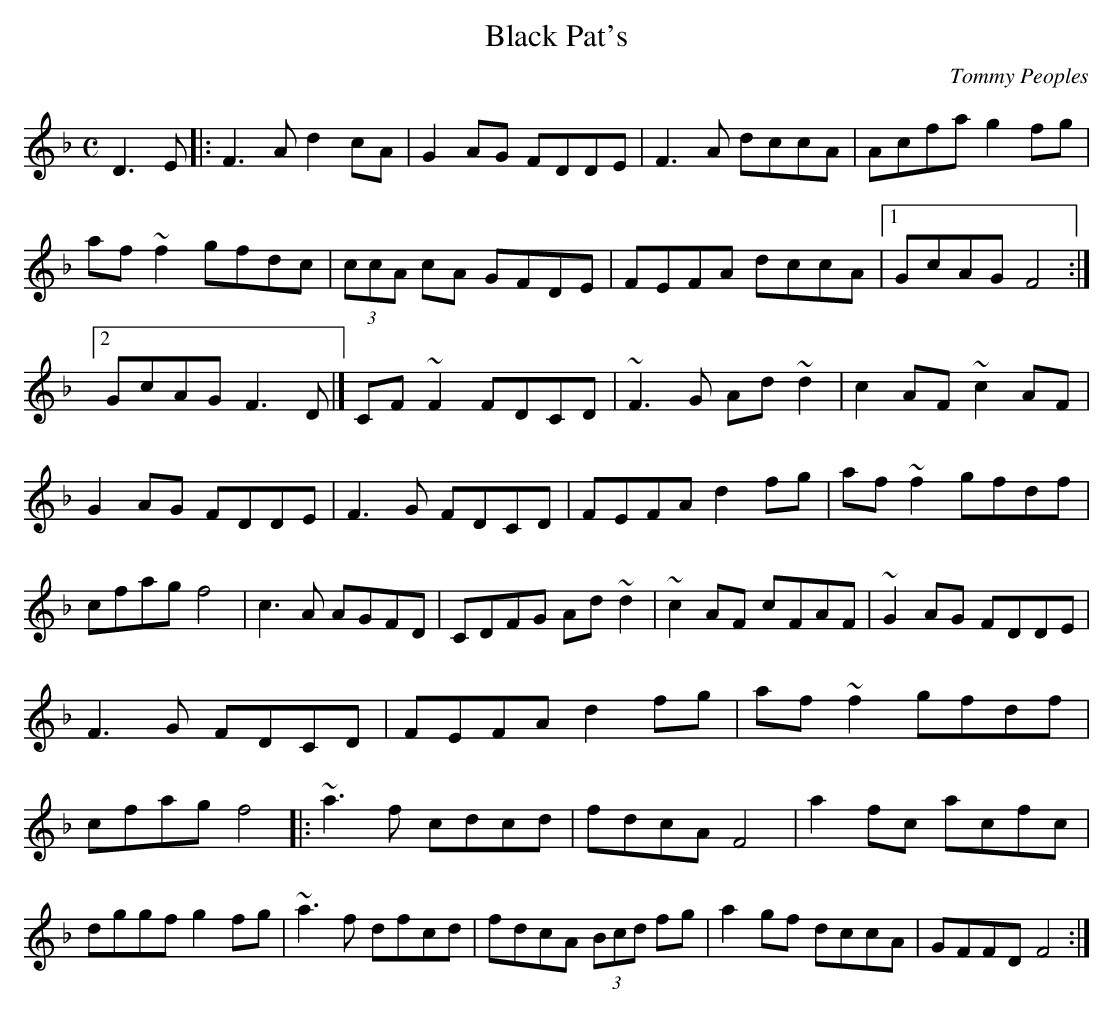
X:1
T:Black Pat's
M:C
L:1/8
C:Tommy Peoples
K:F
D3E|:F3A d2cA|G2AG FDDE|F3A dccA|Acfa g2fg|\
af~f2 gfdc|(3ccA cA GFDE|FEFA dccA|1GcAG F4:|2GcAG F3 D|]\
CF~F2 FDCD|~F3G Ad ~d2|c2AF ~c2AF|G2AG FDDE|\
F3G FDCD|FEFA d2fg|af~f2 gfdf|cfag f4|c3A AGFD|\
CDFG Ad~d2|~c2AF cFAF|~G2AG FDDE|F3G FDCD|\
FEFA d2fg|af~f2 gfdf|cfag f4|:~a3f cdcd|\
fdcA F4|a2fc acfc|dggf g2fg|~a3f dfcd|\
fdcA (3Bcd fg|a2gf dccA|GFFD F4:|
